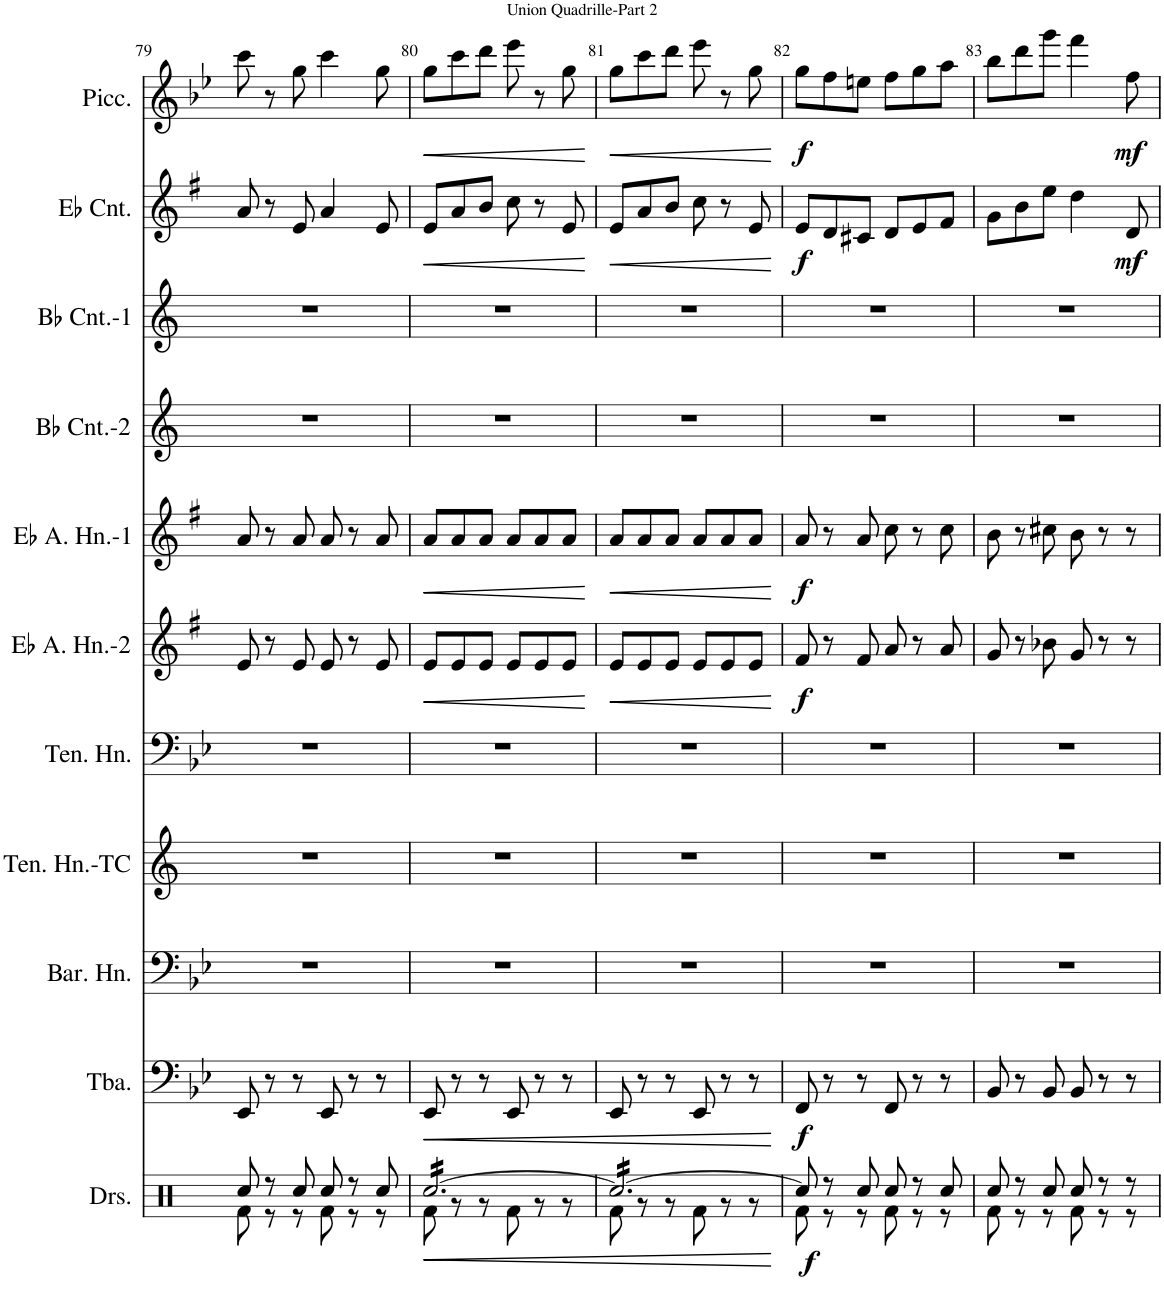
**kern	**dynam	**kern	**dynam	**kern	**kern	**kern	**kern	**dynam	**kern	**dynam	**kern	**kern	**kern	**dynam	**kern	**dynam
*part11	*part11	*part10	*part10	*part9	*part8	*part7	*part6	*part6	*part5	*part5	*part4	*part3	*part2	*part2	*part1	*part1
*staff11	*staff11	*staff10	*staff10	*staff9	*staff8	*staff7	*staff6	*staff6	*staff5	*staff5	*staff4	*staff3	*staff2	*staff2	*staff1	*staff1
*I"Drums	*	*I"Tuba	*	*I"Baritone Horn	*I"Tenor Horn-TC	*I"Tenor Horn	*I"Eb Alto Horn-2	*	*I"Eb Alto Horn-1	*	*I"Bb Cornet-2	*I"Bb Cornet-1	*I"Eb Cornet	*	*I"Piccolo	*
*I'Drs.	*	*I'Tba.	*	*I'Bar. Hn.	*I'Ten. Hn.-TC	*I'Ten. Hn.	*I'Eb A. Hn.-2	*	*I'Eb A. Hn.-1	*	*I'Bb Cnt.-2	*I'Bb Cnt.-1	*I'Eb Cnt.	*	*I'Picc.	*
!!LO:PB:g=z
*clefX	*	*clefF4	*	*clefF4	*clefG2	*clefF4	*clefG2	*	*clefG2	*	*clefG2	*clefG2	*clefG2	*	*clefG2	*
*	*	*	*	*Trd4c7	*Trd8c14	*Trd4c7	*Trd5c9	*	*Trd5c9	*	*Trd1c2	*Trd1c2	*Trd-2c-3	*	*Trd-7c-12	*
*k[]	*	*k[b-e-]	*	*k[b-e-]	*k[]	*k[b-e-]	*k[f#]	*	*k[f#]	*	*k[]	*k[]	*k[f#]	*	*k[b-e-]	*
*M6/8	*	*M6/8	*	*M6/8	*M6/8	*M6/8	*M6/8	*	*M6/8	*	*M6/8	*M6/8	*M6/8	*	*M6/8	*
=79	=79	=79	=79	=79	=79	=79	=79	=79	=79	=79	=79	=79	=79	=79	=79	=79
*^	*	*	*	*	*	*	*	*	*	*	*	*	*	*	*	*
8Rcc/	8Rf\	.	8EE-/	.	2.r	2.r	2.r	8e/	.	8a/	.	2.r	2.r	8a/	.	8ccc\	.
8r	8r	.	8r	.	.	.	.	8r	.	8r	.	.	.	8r	.	8r	.
8Rcc/	8r	.	8r	.	.	.	.	8e/	.	8a/	.	.	.	8e/	.	8gg\	.
8Rcc/	8Rf\	.	8EE-/	.	.	.	.	8e/	.	8a/	.	.	.	4a/	.	4ccc\	.
8r	8r	.	8r	.	.	.	.	8r	.	8r	.	.	.	.	.	.	.
8Rcc/	8r	.	8r	.	.	.	.	8e/	.	8a/	.	.	.	8e/	.	8gg\	.
=80	=80	=80	=80	=80	=80	=80	=80	=80	=80	=80	=80	=80	=80	=80	=80	=80	=80
!	!	!LO:HP:b	!	!LO:HP:b	!	!	!	!	!LO:HP:b	!	!LO:HP:b	!	!	!	!LO:HP:b	!	!LO:HP:b
*tremolo	*	*	*	*	*	*	*	*	*	*	*	*	*	*	*	*	*
[16Rcc/LL	8Rf\	<	8EE-/	<	2.r	2.r	2.r	8e/L	<	8a/L	<	2.r	2.r	8e/L	<	8gg\L	<
16Rcc/	.	.	.	.	.	.	.	.	.	.	.	.	.	.	.	.	.
16Rcc/	8r	.	8r	.	.	.	.	8e/	.	8a/	.	.	.	8a/	.	8ccc\	.
16Rcc/	.	.	.	.	.	.	.	.	.	.	.	.	.	.	.	.	.
16Rcc/	8r	.	8r	.	.	.	.	8e/J	.	8a/J	.	.	.	8b/J	.	8ddd\J	.
16Rcc/	.	.	.	.	.	.	.	.	.	.	.	.	.	.	.	.	.
16Rcc/	8Rf\	.	8EE-/	.	.	.	.	8e/L	.	8a/L	.	.	.	8cc\	.	8eee-\	.
16Rcc/	.	.	.	.	.	.	.	.	.	.	.	.	.	.	.	.	.
16Rcc/	8r	.	8r	.	.	.	.	8e/	.	8a/	.	.	.	8r	.	8r	.
16Rcc/	.	.	.	.	.	.	.	.	.	.	.	.	.	.	.	.	.
16Rcc/	8r	.	8r	.	.	.	.	8e/J	.	8a/J	.	.	.	8e/	.	8gg\	.
16Rcc/JJ	.	.	.	.	.	.	.	.	.	.	.	.	.	.	.	.	.
*v	*v	*	*	*	*	*	*	*	*	*	*	*	*	*	*	*	*
.	.	.	.	.	.	.	.	[	.	[	.	.	.	[	.	[
=81	=81	=81	=81	=81	=81	=81	=81	=81	=81	=81	=81	=81	=81	=81	=81	=81
*^	*	*	*	*	*	*	*	*	*	*	*	*	*	*	*	*
!	!	!	!	!	!	!	!	!	!LO:HP:b	!	!LO:HP:b	!	!	!	!LO:HP:b	!	!LO:HP:b
16Rcc/LL	8Rf\	.	8EE-/	.	2.r	2.r	2.r	8e/L	<	8a/L	<	2.r	2.r	8e/L	<	8gg\L	<
16Rcc/	.	.	.	.	.	.	.	.	.	.	.	.	.	.	.	.	.
16Rcc/	8r	.	8r	.	.	.	.	8e/	.	8a/	.	.	.	8a/	.	8ccc\	.
16Rcc/	.	.	.	.	.	.	.	.	.	.	.	.	.	.	.	.	.
16Rcc/	8r	.	8r	.	.	.	.	8e/J	.	8a/J	.	.	.	8b/J	.	8ddd\J	.
16Rcc/	.	.	.	.	.	.	.	.	.	.	.	.	.	.	.	.	.
16Rcc/	8Rf\	.	8EE-/	.	.	.	.	8e/L	.	8a/L	.	.	.	8cc\	.	8eee-\	.
16Rcc/	.	.	.	.	.	.	.	.	.	.	.	.	.	.	.	.	.
16Rcc/	8r	.	8r	.	.	.	.	8e/	.	8a/	.	.	.	8r	.	8r	.
16Rcc/	.	.	.	.	.	.	.	.	.	.	.	.	.	.	.	.	.
16Rcc/	8r	.	8r	.	.	.	.	8e/J	.	8a/J	.	.	.	8e/	.	8gg\	.
16Rcc/JJ	.	.	.	.	.	.	.	.	.	.	.	.	.	.	.	.	.
*Xtremolo	*	*	*	*	*	*	*	*	*	*	*	*	*	*	*	*	*
*v	*v	*	*	*	*	*	*	*	*	*	*	*	*	*	*	*	*
.	[	.	[	.	.	.	.	[	.	[	.	.	.	[	.	[
=82	=82	=82	=82	=82	=82	=82	=82	=82	=82	=82	=82	=82	=82	=82	=82	=82
*^	*	*	*	*	*	*	*	*	*	*	*	*	*	*	*	*
!	!	!LO:DY:b	!	!LO:DY:b	!	!	!	!	!LO:DY:b	!	!LO:DY:b	!	!	!	!LO:DY:b	!	!LO:DY:b
8Rcc/]	8Rf\	f	8FF/	f	2.r	2.r	2.r	8f#/	f	8a/	f	2.r	2.r	8e/L	f	8gg\L	f
8r	8r	.	8r	.	.	.	.	8r	.	8r	.	.	.	8d/	.	8ff\	.
8Rcc/	8r	.	8r	.	.	.	.	8f#/	.	8a/	.	.	.	8c#X/J	.	8een\J	.
8Rcc/	8Rf\	.	8FF/	.	.	.	.	8a/	.	8cc\	.	.	.	8d/L	.	8ff\L	.
8r	8r	.	8r	.	.	.	.	8r	.	8r	.	.	.	8e/	.	8gg\	.
8Rcc/	8r	.	8r	.	.	.	.	8a/	.	8cc\	.	.	.	8f#/J	.	8aa\J	.
=83	=83	=83	=83	=83	=83	=83	=83	=83	=83	=83	=83	=83	=83	=83	=83	=83	=83
8Rcc/	8Rf\	.	8BB-/	.	2.r	2.r	2.r	8g/	.	8b\	.	2.r	2.r	8g\L	.	8bb-\L	.
8r	8r	.	8r	.	.	.	.	8r	.	8r	.	.	.	8b\	.	8ddd\	.
8Rcc/	8r	.	8BB-/	.	.	.	.	8b-X\	.	8cc#X\	.	.	.	8ee\J	.	8ggg\J	.
8Rcc/	8Rf\	.	8BB-/	.	.	.	.	8g/	.	8b\	.	.	.	4dd\	.	4fff\	.
8r	8r	.	8r	.	.	.	.	8r	.	8r	.	.	.	.	.	.	.
!	!	!	!	!	!	!	!	!	!	!	!	!	!	!	!LO:DY:b	!	!LO:DY:b
8r	8r	.	8r	.	.	.	.	8r	.	8r	.	.	.	8d/	mf	8ff\	mf
*v	*v	*	*	*	*	*	*	*	*	*	*	*	*	*	*	*	*
=	=	=	=	=	=	=	=	=	=	=	=	=	=	=	=	=
*-	*-	*-	*-	*-	*-	*-	*-	*-	*-	*-	*-	*-	*-	*-	*-	*-
